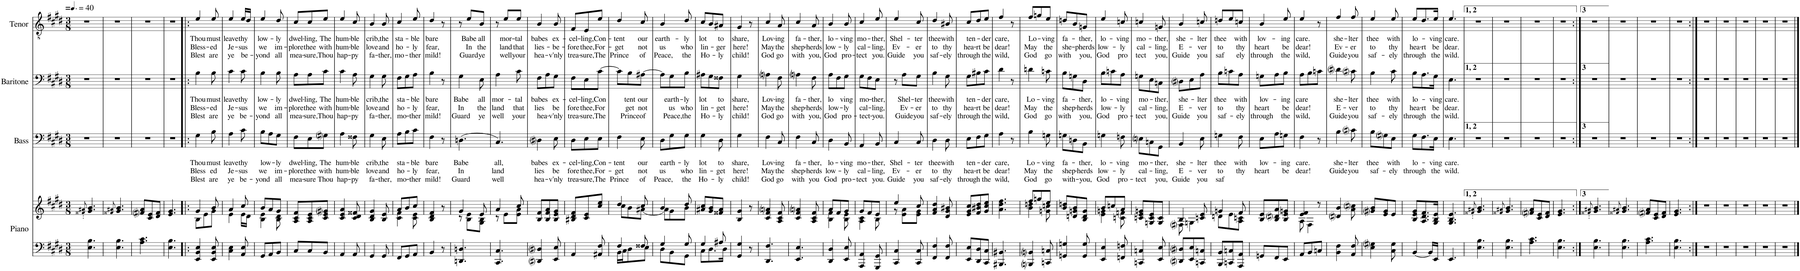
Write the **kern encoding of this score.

**kern	**kern	**kern	**text	**text	**text	**kern	**text	**text	**text	**kern	**text	**text	**text
*part4	*part4	*part3	*part3	*part3	*part3	*part2	*part2	*part2	*part2	*part1	*part1	*part1	*part1
*staff5	*staff4	*staff3	*staff3	*staff3	*staff3	*staff2	*staff2	*staff2	*staff2	*staff1	*staff1	*staff1	*staff1
*I"Piano	*	*I"Bass	*	*	*	*I"Baritone	*	*	*	*I"Tenor	*	*	*
*I'Pno	*	*I'B	*	*	*	*	*	*	*	*I'T	*	*	*
*clefF4	*clefG2	*clefF4	*	*	*	*clefF4	*	*	*	*clefGv2	*	*	*
*k[f#c#g#d#]	*k[f#c#g#d#]	*k[f#c#g#d#]	*	*	*	*k[f#c#g#d#]	*	*	*	*k[f#c#g#d#]	*	*	*
*E:	*E:	*E:	*	*	*	*E:	*	*	*	*E:	*	*	*
*M3/8	*M3/8	*M3/8	*	*	*	*M3/8	*	*	*	*M3/8	*	*	*
=1	=1	=1	=1	=1	=1	=1	=1	=1	=1	=1	=1	=1	=1
.	8qf##X/' 8qa#X/'	.	.	.	.	.	.	.	.	.	.	.	.
!	!	!	!	!	!	!	!	!	!	!LO:TX:a:B:t==	!	!	!
!	!	!	!	!	!	!	!	!	!	!LO:TX:a:t=[quarter]	!	!	!
!	!	!	!	!	!	!	!	!	!	!LO:TX:a:t== 40	!	!	!
4.E\ 4.B\	4.g#/ 4.b/	4.r	.	.	.	4.r	.	.	.	4.r	.	.	.
=2	=2	=2	=2	=2	=2	=2	=2	=2	=2	=2	=2	=2	=2
.	8qf##X/ 8qa#X/	.	.	.	.	.	.	.	.	.	.	.	.
4.E\ 4.B\	4.g#/ 4.b/	4.r	.	.	.	4.r	.	.	.	4.r	.	.	.
=3	=3	=3	=3	=3	=3	=3	=3	=3	=3	=3	=3	=3	=3
4.A\ 4.c#\	8f#i/ 8a/L	4.r	.	.	.	4.r	.	.	.	4.r	.	.	.
.	8c#/ 8e/	.	.	.	.	.	.	.	.	.	.	.	.
.	8d#/ 8f#/J	.	.	.	.	.	.	.	.	.	.	.	.
=4	=4	=4	=4	=4	=4	=4	=4	=4	=4	=4	=4	=4	=4
4.E\ 4.B\	4.e/ 4.g#/	4.r	.	.	.	4.r	.	.	.	4.r	.	.	.
=5!|:	=5!|:	=5!|:	=5!|:	=5!|:	=5!|:	=5!|:	=5!|:	=5!|:	=5!|:	=5!|:	=5!|:	=5!|:	=5!|:
*	*^	*	*	*	*	*	*	*	*	*	*	*	*
!	!	!	!	!LO:LY:b	!LO:LY:b	!LO:LY:b	!	!LO:LY:b	!LO:LY:b	!LO:LY:b	!	!LO:LY:b	!LO:LY:b	!LO:LY:b
4EE/ 4BB/ 4E/	4g#/	8B\L	4G#\	Thou	Bless	Blest	4B\	Thou	Bless-	Blest	4e/	Thou	Bless-	Blest
.	.	8e\	.	.	.	.	.	.	.	.	.	.	.	.
!	!	!	!	!LO:LY:b	!LO:LY:b	!LO:LY:b	!	!LO:LY:b	!LO:LY:b	!LO:LY:b	!	!LO:LY:b	!LO:LY:b	!LO:LY:b
8EE/ 8BB/ 8E/	8b/	8g#\J	8B\	must	ed	are	8B\	must	-ed	are	8e/	must	-ed	are
=6	=6	=6	=6	=6	=6	=6	=6	=6	=6	=6	=6	=6	=6	=6
!	!	!	!	!LO:LY:b	!LO:LY:b	!LO:LY:b	!	!LO:LY:b	!LO:LY:b	!LO:LY:b	!	!LO:LY:b	!LO:LY:b	!LO:LY:b
4C#\ 4E\	4a/	4e\	4A\	leave	Je-	ye	4c#\	leave	Je-	ye	4e/	leave	Je-	ye
!	!	!	!	!LO:LY:b	!LO:LY:b	!LO:LY:b	!	!LO:LY:b	!LO:LY:b	!LO:LY:b	!	!LO:LY:b	!LO:LY:b	!LO:LY:b
8AA/ 8E/	8cc#/	16e\LL	8c#\	thy	-sus	be-	8c#\	thy	-sus	be-	16e/LL	thy	-sus	be-
.	.	16d#\JJ	.	.	.	.	.	.	.	.	16d#/JJ	.	.	.
=7	=7	=7	=7	=7	=7	=7	=7	=7	=7	=7	=7	=7	=7	=7
!	!	!	!	!LO:LY:b	!LO:LY:b	!LO:LY:b	!	!LO:LY:b	!LO:LY:b	!LO:LY:b	!	!LO:LY:b	!LO:LY:b	!LO:LY:b
8GG#/L	8b/L	4B\ 4e\	8B\L	low-	we	-yond	4B\	low-	we	-yond	4e/	low-	we	-yond
8AA/	8a/	.	8A\	.	.	.	.	.	.	.	.	.	.	.
!	!	!	!	!LO:LY:b	!LO:LY:b	!LO:LY:b	!	!LO:LY:b	!LO:LY:b	!LO:LY:b	!	!LO:LY:b	!LO:LY:b	!LO:LY:b
8BB/J	8g#/J	8B\ 8d#\	8G#\J	-ly	im-	all	8B\	-ly	im-	all	8d#/	-ly	im-	all
=8	=8	=8	=8	=8	=8	=8	=8	=8	=8	=8	=8	=8	=8	=8
!	!	!	!	!LO:LY:b	!LO:LY:b	!LO:LY:b	!	!LO:LY:b	!LO:LY:b	!LO:LY:b	!	!LO:LY:b	!LO:LY:b	!LO:LY:b
*	*v	*v	*	*	*	*	*	*	*	*	*	*	*	*
8C#/L	8A/ 8c#/ 8f#/L	8F#\L	dwel-	-plore	mea-	8A\L	dwel-	-plore	mea-	8c#/L	dwel-	-plore	mea-
!	!	!	!LO:LY:b	!LO:LY:b	!LO:LY:b	!	!LO:LY:b	!LO:LY:b	!LO:LY:b	!	!LO:LY:b	!LO:LY:b	!LO:LY:b
8C#/	8A/ 8c#/ 8e/	8E\	-ling,	thee	-sure	8A\	-ling,	thee	-sure,	8c#/	-ling,	thee	-sure,
!	!	!	!LO:LY:b	!LO:LY:b	!LO:LY:b	!	!LO:LY:b	!LO:LY:b	!LO:LY:b	!	!LO:LY:b	!LO:LY:b	!LO:LY:b
8BB/J	8c#/ 8e/ 8g#i/J	8G#i\J	The	with	Thou	8c#\J	The	with	Thou	8e/J	The	with	Thou
=9	=9	=9	=9	=9	=9	=9	=9	=9	=9	=9	=9	=9	=9
!	!	!	!LO:LY:b	!LO:LY:b	!LO:LY:b	!	!LO:LY:b	!LO:LY:b	!LO:LY:b	!	!LO:LY:b	!LO:LY:b	!LO:LY:b
4AA/	4c#/ 4e/ 4a/	4A\	hum-	hum-	hap-	4c#\	hum-	hum-	hap-	4e/	hum-	hum-	hap-
!	!	!	!LO:LY:b	!LO:LY:b	!LO:LY:b	!	!LO:LY:b	!LO:LY:b	!LO:LY:b	!	!LO:LY:b	!LO:LY:b	!LO:LY:b
8AA/	8c#/ 8d#/ 8f##X/	8F##X\	-ble	-ble	-py	8A\	-ble	-ble	-py	8c#/	-ble	-ble	-py
=10	=10	=10	=10	=10	=10	=10	=10	=10	=10	=10	=10	=10	=10
!	!	!	!LO:LY:b	!LO:LY:b	!LO:LY:b	!	!LO:LY:b	!LO:LY:b	!LO:LY:b	!	!LO:LY:b	!LO:LY:b	!LO:LY:b
4GG#/	4B/ 4d#/ 4g#/	4G#\	crib,	love	fa-	4G#\	crib,	love	fa-	4B/	crib,	love	fa-
!	!	!	!LO:LY:b	!LO:LY:b	!LO:LY:b	!	!LO:LY:b	!LO:LY:b	!LO:LY:b	!	!LO:LY:b	!LO:LY:b	!LO:LY:b
8GG#/	8B/ 8e/	8E\	the	and	-ther,	8G#\	the	and	-ther,	8B/	the	and	-ther,
=11	=11	=11	=11	=11	=11	=11	=11	=11	=11	=11	=11	=11	=11
*	*^	*	*	*	*	*	*	*	*	*	*	*	*
!	!	!	!	!LO:LY:b	!LO:LY:b	!LO:LY:b	!	!LO:LY:b	!LO:LY:b	!LO:LY:b	!	!LO:LY:b	!LO:LY:b	!LO:LY:b
8FF#/L	8a/L	4c#\ 4f#\	8A\L	sta-	ho-	mo-	8F#\L	sta-	ho-	mo-	4c#/	sta-	ho-	mo-
8GG#/	8b/	.	8B\	.	.	.	8G#\	.	.	.	.	.	.	.
!	!	!	!	!LO:LY:b	!LO:LY:b	!LO:LY:b	!	!LO:LY:b	!LO:LY:b	!LO:LY:b	!	!LO:LY:b	!LO:LY:b	!LO:LY:b
8AA/J	8cc#/J	8c#\ 8e\	8c#\J	-ble	-ly	-ther	8A\J	-ble	-ly	-ther	8e/	-ble	-ly	-ther
=12	=12	=12	=12	=12	=12	=12	=12	=12	=12	=12	=12	=12	=12	=12
!	!	!	!	!LO:LY:b	!LO:LY:b	!LO:LY:b	!	!LO:LY:b	!LO:LY:b	!LO:LY:b	!	!LO:LY:b	!LO:LY:b	!LO:LY:b
*	*v	*v	*	*	*	*	*	*	*	*	*	*	*	*
4BB/	4B/ 4d#/ 4f#/	4F#\	bare	fear,	mild!	4B\	bare	fear,	mild!	4d#/	bare	fear,	mild!
8r	8r	8r	.	.	.	8r	.	.	.	8r	.	.	.
=13	=13	=13	=13	=13	=13	=13	=13	=13	=13	=13	=13	=13	=13
*	*^	*	*	*	*	*	*	*	*	*	*	*	*
!	!	!	!	!LO:LY:b	!LO:LY:b	!LO:LY:b	!	!LO:LY:b	!LO:LY:b	!LO:LY:b	!	!	!	!
4.DDn/ 4.Dn/	4g#/	8r	(4.Dn\	Babe	In	Guard	4G#\	Babe	In	Guard	8r	.	.	.
!	!	!	!	!	!	!	!	!	!	!	!	!LO:LY:b	!LO:LY:b	!LO:LY:b
.	.	8B\ 8e\L	.	.	.	.	.	.	.	.	8e/L	Babe	In	Guard
!	!	!	!	!	!	!	!	!LO:LY:b	!LO:LY:b	!LO:LY:b	!	!LO:LY:b	!LO:LY:b	!LO:LY:b
.	8e/	8G#\ 8B\J	.	.	.	.	8E\	all	the	ye	8B/J	all	the	ye
=14	=14	=14	=14	=14	=14	=14	=14	=14	=14	=14	=14	=14	=14	=14
!	!	!	!	!LO:LY:b	!LO:LY:b	!LO:LY:b	!	!LO:LY:b	!LO:LY:b	!LO:LY:b	!	!	!	!
4.CC#/ 4.C#/	4a/	8r	4.C#/)	all,	land	well	4A\	mor-	land	well	8r	.	.	.
!	!	!	!	!	!	!	!	!	!	!	!	!LO:LY:b	!LO:LY:b	!LO:LY:b
.	.	8e\L	.	.	.	.	.	.	.	.	8e/L	mor-	land	well
!	!	!	!	!	!	!	!	!LO:LY:b	!LO:LY:b	!LO:LY:b	!	!LO:LY:b	!LO:LY:b	!LO:LY:b
.	8cc#/	8e\ 8a\J	.	.	.	.	8c#\	-tal	that	your	8e/J	-tal	that	your
=15	=15	=15	=15	=15	=15	=15	=15	=15	=15	=15	=15	=15	=15	=15
!	!	!	!	!LO:LY:b	!LO:LY:b	!LO:LY:b	!	!LO:LY:b	!LO:LY:b	!LO:LY:b	!	!LO:LY:b	!LO:LY:b	!LO:LY:b
*	*v	*v	*	*	*	*	*	*	*	*	*	*	*	*
4DD#i/ 4D#i/	8B/ 8f#/L	4D#i\	babes	lies	hea-	8F#\L	babes	lies	hea-	4B/	babes	lies-	hea-
.	8B/ 8f#/ 8a/	.	.	.	.	8A\	.	.	.	.	.	.	.
!	!	!	!LO:LY:b	!LO:LY:b	!LO:LY:b	!	!LO:LY:b	!LO:LY:b	!LO:LY:b	!	!LO:LY:b	!LO:LY:b	!LO:LY:b
8EE/ 8E/	8B/ 8e/ 8g#/J	8E\	ex-	be	-v'nly	8G#\J	ex-	be	-v'nly	8B/	ex-	-be-	-v'nly
=16	=16	=16	=16	=16	=16	=16	=16	=16	=16	=16	=16	=16	=16
!	!	!	!LO:LY:b	!LO:LY:b	!LO:LY:b	!	!LO:LY:b	!LO:LY:b	!LO:LY:b	!	!LO:LY:b	!LO:LY:b	!LO:LY:b
4AA/	8B#X/ 8d#/ 8f#/L	8D#\L	-cel-	fore	trea-	8F#\L	-cel-	fore	trea-	8F#/L	-cel-	-fore	trea-
!	!	!	!LO:LY:b	!LO:LY:b	!LO:LY:b	!	!LO:LY:b	!LO:LY:b	!LO:LY:b	!	!LO:LY:b	!LO:LY:b	!LO:LY:b
.	8c#/ 8e/	8E\	-ling,	thee,	-sure,	8E\	-ling,	thee,	-sure,	8E/	-ling,	thee,	-sure,
!	!	!	!LO:LY:b	!LO:LY:b	!LO:LY:b	!	!LO:LY:b	!LO:LY:b	!LO:LY:b	!	!LO:LY:b	!LO:LY:b	!LO:LY:b
8AA#X/ 8F#/	8cc#/ 8ee/J	8E\J	Con-	For-	The	[8c#\J	Con	For	The	8e/J	Con-	For-	The
=17	=17	=17	=17	=17	=17	=17	=17	=17	=17	=17	=17	=17	=17
*^	*^	*	*	*	*	*	*	*	*	*	*	*	*
!	!	!	!	!	!LO:LY:b	!LO:LY:b	!LO:LY:b	!	!	!	!	!	!LO:LY:b	!LO:LY:b	!LO:LY:b
4F#/	16BB\LL	4dd#/	8cc#\L	4F#\	-tent	-get	Prince	8c#\L]	.	.	.	4d#/	-tent	-get	Prince
.	16C#\J	.	.	.	.	.	.	.	.	.	.	.	.	.	.
!	!	!	!	!	!	!	!	!	!LO:LY:b	!LO:LY:b	!LO:LY:b	!	!	!	!
.	8D#\	.	8b\	.	.	.	.	8B\	tent	get	Prince	.	.	.	.
!	!	!	!	!	!LO:LY:b	!LO:LY:b	!LO:LY:b	!	!LO:LY:b	!LO:LY:b	!LO:LY:b	!	!LO:LY:b	!LO:LY:b	!LO:LY:b
8F##X/	8E\J	8cc#/	[8a#X\J	8E\	our	not	of	[8A#X\J	our	not	of	8c#/	our	not	of
=18	=18	=18	=18	=18	=18	=18	=18	=18	=18	=18	=18	=18	=18	=18	=18
!	!	!	!	!	!LO:LY:b	!LO:LY:b	!LO:LY:b	!	!	!	!	!	!LO:LY:b	!LO:LY:b	!LO:LY:b
4G#/	8D#\L	4b/	8a#\L]	8D#\L	earth-	us	Peace,	8A#\L]	.	.	.	4B/	earth-	us	Peace,
!	!	!	!	!	!	!	!	!	!LO:LY:b	!LO:LY:b	!LO:LY:b	!	!	!	!
.	8BB\	.	8g#\	8G#\	.	.	.	8G#\	earth-	us	Peace,	.	.	.	.
!	!	!	!	!	!LO:LY:b	!LO:LY:b	!LO:LY:b	!	!LO:LY:b	!LO:LY:b	!LO:LY:b	!	!LO:LY:b	!LO:LY:b	!LO:LY:b
8G#/	8GG#\J	8dd#/	8b\J	8G#\J	-ly	who	the	8B\J	-ly	who	the	8d#/	-ly	who	the
=19	=19	=19	=19	=19	=19	=19	=19	=19	=19	=19	=19	=19	=19	=19	=19
!	!	!	!	!	!LO:LY:b	!LO:LY:b	!LO:LY:b	!	!LO:LY:b	!LO:LY:b	!LO:LY:b	!	!LO:LY:b	!LO:LY:b	!LO:LY:b
*	*	*v	*v	*	*	*	*	*	*	*	*	*	*	*	*
4G#/	8C#\L	8a#X/ 8cc#/L	4G#\	lot	lin-	Ho-	8A#X\L	lot	lin-	Ho-	8c#/L	lot	lin-	Ho-
.	8.D#\	8g#/ 8b/	.	.	.	.	8G#\	.	.	.	8B/	.	.	.
!	!	!	!	!LO:LY:b	!LO:LY:b	!LO:LY:b	!	!LO:LY:b	!LO:LY:b	!LO:LY:b	!	!LO:LY:b	!LO:LY:b	!LO:LY:b
8A#X/	.	8f##X/ 8a#/J	8D#\	to	-get	-ly	8F##X\J	to	-get	-ly	8A#X/J	to	-ger	-ly
.	16D#\Jk	.	.	.	.	.	.	.	.	.	.	.	.	.
=20	=20	=20	=20	=20	=20	=20	=20	=20	=20	=20	=20	=20	=20	=20
!	!	!	!	!LO:LY:b	!LO:LY:b	!LO:LY:b	!	!LO:LY:b	!LO:LY:b	!LO:LY:b	!	!LO:LY:b	!LO:LY:b	!LO:LY:b
*v	*v	*	*	*	*	*	*	*	*	*	*	*	*	*
4GG#/ 4G#/	4B/ 4g#/	4G#\	share,	here!	child!	4G#\	share,	here!	child!	4G#/	share,	here!	child!
8r	8r	8ryy	.	.	.	8ryy	.	.	.	8r	.	.	.
=21	=21	=21	=21	=21	=21	=21	=21	=21	=21	=21	=21	=21	=21
!	!	!	!LO:LY:b	!LO:LY:b	!LO:LY:b	!	!LO:LY:b	!LO:LY:b	!LO:LY:b	!	!LO:LY:b	!LO:LY:b	!LO:LY:b
4.DD#/ 4.F#/	4c#/ 4f#/ 4ani/	4F#\	Lov-	May	God	4Ani\	Lov-	May	God	4c#/	Lov-	May	God
!	!	!	!LO:LY:b	!LO:LY:b	!LO:LY:b	!	!LO:LY:b	!LO:LY:b	!LO:LY:b	!	!LO:LY:b	!LO:LY:b	!LO:LY:b
.	8A/ 8c#/ 8f#/	8C#/	-ing	the	go	8F#\	-ing	the	go	8A/	-ing	the	go
=22	=22	=22	=22	=22	=22	=22	=22	=22	=22	=22	=22	=22	=22
!	!	!	!LO:LY:b	!LO:LY:b	!LO:LY:b	!	!LO:LY:b	!LO:LY:b	!LO:LY:b	!	!LO:LY:b	!LO:LY:b	!LO:LY:b
4.EE/ 4.E/	4c#/ 4f#/ 4ani/	4F#\	fa-	shep-	with	4Ani\	fa-	shep-	with	4c#/	fa-	shep-	with
!	!	!	!LO:LY:b	!LO:LY:b	!LO:LY:b	!	!LO:LY:b	!LO:LY:b	!LO:LY:b	!	!LO:LY:b	!LO:LY:b	!LO:LY:b
.	8A/ 8c#/ 8f#/	8C#/	-ther,	-herds	you	8F#\	-ther,	-herds	you,	8A/	-ther,	-herds	you,
=23	=23	=23	=23	=23	=23	=23	=23	=23	=23	=23	=23	=23	=23
*	*^	*	*	*	*	*	*	*	*	*	*	*	*
!	!	!	!	!LO:LY:b	!LO:LY:b	!LO:LY:b	!	!LO:LY:b	!LO:LY:b	!LO:LY:b	!	!LO:LY:b	!LO:LY:b	!LO:LY:b
4DD#/ 4D#/	8a/L	4B\ 4f#\	4D#\	lo-	low-	God	8A\L	lo	low-	God	4B/	lo-	low-	God
.	8f#/	.	.	.	.	.	8F#\	.	.	.	.	.	.	.
!	!	!	!	!LO:LY:b	!LO:LY:b	!LO:LY:b	!	!LO:LY:b	!LO:LY:b	!LO:LY:b	!	!LO:LY:b	!LO:LY:b	!LO:LY:b
8EE/ 8E/	8g#/J	8B\ 8e\	8BB/	-ving	-ly	pro-	8G#\J	ving	-ly	pro-	8B/	-ving	-ly	pro-
=24	=24	=24	=24	=24	=24	=24	=24	=24	=24	=24	=24	=24	=24	=24
!	!	!	!	!LO:LY:b	!LO:LY:b	!LO:LY:b	!	!LO:LY:b	!LO:LY:b	!LO:LY:b	!	!LO:LY:b	!LO:LY:b	!LO:LY:b
4AAA/ 4AA/	8g#/L	4A\ 4c#\	4AA/	mo-	cal-	-tect	8G#\L	mo-	cal-	-tect-	4c#/	mo-	cal-	-tect
.	8f#/	.	.	.	.	.	8F#\	.	.	.	.	.	.	.
!	!	!	!	!LO:LY:b	!LO:LY:b	!LO:LY:b	!	!LO:LY:b	!LO:LY:b	!LO:LY:b	!	!LO:LY:b	!LO:LY:b	!LO:LY:b
8GGG#/ 8GG#/	8e/J	8B\	8BB/	-ther,	-ling,	you.	8E\J	-ther,	-ling,	-you.	8e/	-ther,	-ling,	you.
=25	=25	=25	=25	=25	=25	=25	=25	=25	=25	=25	=25	=25	=25	=25
!	!	!	!	!LO:LY:b	!LO:LY:b	!LO:LY:b	!	!	!	!	!	!LO:LY:b	!LO:LY:b	!LO:LY:b
4CC#/ 4C#/	4ee/	8r	4C#/	Shel-	Ev-	Guide	8r	.	.	.	4e/	Shel-	Ev-	Guide
!	!	!	!	!	!	!	!	!LO:LY:b	!LO:LY:b	!LO:LY:b	!	!	!	!
.	.	8e\ 8a\L	.	.	.	.	8A\L	Shel-	Ev-	Guide	.	.	.	.
!	!	!	!	!LO:LY:b	!LO:LY:b	!LO:LY:b	!	!LO:LY:b	!LO:LY:b	!LO:LY:b	!	!LO:LY:b	!LO:LY:b	!LO:LY:b
8CC#/ 8C#/	8cc#/	8e\ 8g#\J	8C#/	-ter	-er	you	8G#\J	-ter	-er	you	8c#/	-ter	-er	you
=26	=26	=26	=26	=26	=26	=26	=26	=26	=26	=26	=26	=26	=26	=26
!	!	!	!	!LO:LY:b	!LO:LY:b	!LO:LY:b	!	!LO:LY:b	!LO:LY:b	!LO:LY:b	!	!LO:LY:b	!LO:LY:b	!LO:LY:b
*	*v	*v	*	*	*	*	*	*	*	*	*	*	*	*
4FF#/ 4F#/	4f#/ 4a/ 4dd#/	4D#\	thee	to	saf-	4B\	thee	to	saf-	4d#/	thee	to	saf-
!	!	!	!LO:LY:b	!LO:LY:b	!LO:LY:b	!	!LO:LY:b	!LO:LY:b	!LO:LY:b	!	!LO:LY:b	!LO:LY:b	!LO:LY:b
8FF#/ 8F#/	8d#/ 8g#/ 8b#X/	8D#\	with	thy	-ely	8G#\	with	thy	-ely	8B#X/	with	thy	-ely
=27	=27	=27	=27	=27	=27	=27	=27	=27	=27	=27	=27	=27	=27
!	!	!	!LO:LY:b	!LO:LY:b	!LO:LY:b	!	!LO:LY:b	!LO:LY:b	!LO:LY:b	!	!LO:LY:b	!LO:LY:b	!LO:LY:b
8EE/ 8E/L	8e/ 8g#/ 8cc#/L	8E\L	ten-	hea-	through	8G#\L	ten-	hea-	through	8c#/L	ten-	hea-	through
!	!	!	!	!LO:LY:b	!	!	!	!LO:LY:b	!	!	!	!LO:LY:b	!
8DD#/ 8D#/	8f#/ 8b#X/ 8dd#/	8F#\	.	-rt	.	8B#X\	.	-rt	.	8d#/	.	-rt	.
!	!	!	!LO:LY:b	!LO:LY:b	!LO:LY:b	!	!LO:LY:b	!LO:LY:b	!LO:LY:b	!	!LO:LY:b	!LO:LY:b	!LO:LY:b
8CC#/ 8C#/J	8g#/ 8cc#/ 8ee/J	8G#\J	-der	be	the	8c#\J	-der	be	the	8e/J	-der	be	the
=28	=28	=28	=28	=28	=28	=28	=28	=28	=28	=28	=28	=28	=28
!	!	!	!LO:LY:b	!LO:LY:b	!LO:LY:b	!	!LO:LY:b	!LO:LY:b	!LO:LY:b	!	!LO:LY:b	!LO:LY:b	!LO:LY:b
4.BBB#X/ 4.BB#X/	4.a\ 4.dd#\ 4.ff#\	4A\	care,	dear!	wild,	4d#\	care,	dear!	wild,	4f#/	care,	dear!	wild,
.	.	8r	.	.	.	8r	.	.	.	8r	.	.	.
=29	=29	=29	=29	=29	=29	=29	=29	=29	=29	=29	=29	=29	=29
*	*^	*	*	*	*	*	*	*	*	*	*	*	*
!	!	!	!	!LO:LY:b	!LO:LY:b	!LO:LY:b	!	!LO:LY:b	!LO:LY:b	!LO:LY:b	!	!LO:LY:b	!LO:LY:b	!LO:LY:b
4BBBni/ 4BBni/	8ff#/L	4b\ 4ddn\	4B\	Lo-	May	God	4dn\	Lo-	May	God	8f#/L	Lo-	May	God
.	8ggn/	.	.	.	.	.	.	.	.	.	8gn/	.	.	.
!	!	!	!	!LO:LY:b	!LO:LY:b	!LO:LY:b	!	!LO:LY:b	!LO:LY:b	!LO:LY:b	!	!LO:LY:b	!LO:LY:b	!LO:LY:b
8CCn/ 8Cn/	8ee/J	8gn\ 8ccn\	8Gn\	-ving	the	go	8cn\	-ving	the	go	8e/J	-ving	the	go
=30	=30	=30	=30	=30	=30	=30	=30	=30	=30	=30	=30	=30	=30	=30
!	!	!	!	!LO:LY:b	!LO:LY:b	!LO:LY:b	!	!LO:LY:b	!LO:LY:b	!LO:LY:b	!	!LO:LY:b	!LO:LY:b	!LO:LY:b
*	*v	*v	*	*	*	*	*	*	*	*	*	*	*	*
4GGn/ 4Gn/	8b/ 8ddn/L	8Gn\L	fa-	shep-	with-	8B\L	fa-	shep-	with	8dn/L	fa-	she-	with
.	8dn/ 8gn/ 8b/	8Dn\	.	.	.	8Gn\	.	.	.	8B/	.	.	.
!	!	!	!LO:LY:b	!LO:LY:b	!LO:LY:b	!	!LO:LY:b	!LO:LY:b	!LO:LY:b	!	!LO:LY:b	!LO:LY:b	!LO:LY:b
8GG/ 8G/	8B/ 8d/ 8g/J	8BB\J	-ther,	-herds	-you,	8D#\J	-ther,	-herds	you,	8Gn/J	-ther,	-pherds	you,
=31	=31	=31	=31	=31	=31	=31	=31	=31	=31	=31	=31	=31	=31
*	*^	*	*	*	*	*	*	*	*	*	*	*	*
!	!	!	!	!LO:LY:b	!LO:LY:b	!LO:LY:b	!	!LO:LY:b	!LO:LY:b	!LO:LY:b	!	!LO:LY:b	!LO:LY:b	!LO:LY:b
4EE/ 4E/	8b/L	4e\ 4gn\	4Gn\	lo-	low-	God	8B\L	lo-	low-	God	4e/	lo-	low-	God
.	8ccn/	.	.	.	.	.	8cn\	.	.	.	.	.	.	.
!	!	!	!	!LO:LY:b	!LO:LY:b	!LO:LY:b	!	!LO:LY:b	!LO:LY:b	!LO:LY:b	!	!LO:LY:b	!LO:LY:b	!LO:LY:b
8FFn/ 8Fn/	8a/J	8cn\ 8fn\	8Fn\	-ving	-ly	pro-	8A\J	-ving	-ly	pro-	8cn/	-ving	-ly	pro
=32	=32	=32	=32	=32	=32	=32	=32	=32	=32	=32	=32	=32	=32	=32
!	!	!	!	!LO:LY:b	!LO:LY:b	!LO:LY:b	!	!LO:LY:b	!LO:LY:b	!LO:LY:b	!	!LO:LY:b	!LO:LY:b	!LO:LY:b
*	*v	*v	*	*	*	*	*	*	*	*	*	*	*	*
4CCn/ 4Cn/	8cn/ 8e/ 8gn/L	8Eni\L	mo-	cal-	-tect	8Gn\L	mo-	cal-	-tect	4cn/	mo-	cal-	tect
.	8Gn/ 8c/ 8e/	8Cn\	.	.	.	8E\	.	.	.	.	.	.	.
!	!	!	!LO:LY:b	!LO:LY:b	!LO:LY:b	!	!LO:LY:b	!LO:LY:b	!LO:LY:b	!	!LO:LY:b	!LO:LY:b	!LO:LY:b
8EE/ 8E/	8G/ 8c/J	8GG#\J	-ther,	-ling,	you,	8Cn\J	-ther,	-ling,	you,	8Gn/	-ther,	-ling,	you,
=33	=33	=33	=33	=33	=33	=33	=33	=33	=33	=33	=33	=33	=33
*	*^	*	*	*	*	*	*	*	*	*	*	*	*
!	!	!	!	!LO:LY:b	!LO:LY:b	!LO:LY:b	!	!LO:LY:b	!LO:LY:b	!LO:LY:b	!	!LO:LY:b	!LO:LY:b	!LO:LY:b
8DD#i/ 8D#i/L	4B/	8F#i\	4BB/	she-	E-	Guide	8D#i\L	she-	E-	Guide	4B/	she-	E-	Guide
8EE/ 8E/	.	4Gn\	.	.	.	.	8E\	.	.	.	.	.	.	.
!	!	!	!	!LO:LY:b	!LO:LY:b	!LO:LY:b	!	!LO:LY:b	!LO:LY:b	!LO:LY:b	!	!LO:LY:b	!LO:LY:b	!LO:LY:b
8CCn/ 8Cn/J	8cn/ 8e/	.	8E\	-lter	-ver	you	8A\J	-lter	-ver	you	8cn/	-lter	-ver	you
=34	=34	=34	=34	=34	=34	=34	=34	=34	=34	=34	=34	=34	=34	=34
!	!	!	!	!LO:LY:b	!LO:LY:b	!LO:LY:b	!	!LO:LY:b	!LO:LY:b	!LO:LY:b	!	!LO:LY:b	!LO:LY:b	!LO:LY:b
8BBB/ 8BB/L	4gn/	8dn\L	4Gn\	thee	to	saf	8B\L	thee	to	saf-	8dn/L	thee	to	saf
8CCn/ 8Cn/	.	8e\	.	.	.	.	8cn\	.	.	.	8e/	.	.	.
!	!	!	!	!LO:LY:b	!LO:LY:b	!	!	!LO:LY:b	!LO:LY:b	!LO:LY:b	!	!LO:LY:b	!LO:LY:b	!LO:LY:b
8AAA/ 8AA/J	8f#/	8A\ 8cn\J	8F#\	with	thy	.	8A\J	with	thy	-ely	8cn/J	with	thy	ely
=35	=35	=35	=35	=35	=35	=35	=35	=35	=35	=35	=35	=35	=35	=35
!	!	!	!	!LO:LY:b	!LO:LY:b	!	!	!LO:LY:b	!LO:LY:b	!LO:LY:b	!	!LO:LY:b	!LO:LY:b	!LO:LY:b
*	*v	*v	*	*	*	*	*	*	*	*	*	*	*	*
8GGn/L	8B/ 8e/L	8E\L	lov-	heart	.	8Gn\L	lov-	heart	through	4B/	lov-	heart	through
8FF#/	8B/ 8d#i/ 8a/	8A\	.	.	.	8A\	.	.	.	.	.	.	.
!	!	!	!LO:LY:b	!LO:LY:b	!	!	!LO:LY:b	!LO:LY:b	!LO:LY:b	!	!LO:LY:b	!LO:LY:b	!LO:LY:b
8EE/J	8B/ 8e/ 8gn/J	8Gn\J	-ing	be	.	8B\J	-ing	be	the	8e/	-ing	be	the
=36	=36	=36	=36	=36	=36	=36	=36	=36	=36	=36	=36	=36	=36
*	*^	*	*	*	*	*	*	*	*	*	*	*	*
!	!	!	!	!LO:LY:b	!LO:LY:b	!	!	!LO:LY:b	!LO:LY:b	!LO:LY:b	!	!LO:LY:b	!LO:LY:b	!LO:LY:b
8AA/L	4e/ 4f#/	8A\	4F#\	care.	dear!	.	8A\L	care	dear!	wild,	4e/	care.	dear!	wild,
8BB/	.	4F#\	.	.	.	.	8B\	.	.	.	.	.	.	.
8Cn/J	8r	.	8r	.	.	.	8cn\J	.	.	.	8r	.	.	.
*	*v	*v	*	*	*	*	*	*	*	*	*	*	*	*
=37	=37	=37	=37	=37	=37	=37	=37	=37	=37	=37	=37	=37	=37
!	!	!	!LO:LY:b	!LO:LY:b	!	!	!LO:LY:b	!LO:LY:b	!LO:LY:b	!	!LO:LY:b	!LO:LY:b	!LO:LY:b
4BB\ 4F#\	4d#i/ 4b/	4B\	she-	Guide	.	4d#i\	she-	E-	Guide	4f#/	she-	Ev-	Guide
!	!	!	!LO:LY:b	!LO:LY:b	!	!	!LO:LY:b	!LO:LY:b	!LO:LY:b	!	!LO:LY:b	!LO:LY:b	!LO:LY:b
8AA/ 8F#/	8a\ 8cc#i\	8c#i\	-lter	you	.	8c#i\	-lter	-ver	you	8f#/	-lter	-er	you
=38	=38	=38	=38	=38	=38	=38	=38	=38	=38	=38	=38	=38	=38
!	!	!	!LO:LY:b	!LO:LY:b	!	!	!LO:LY:b	!LO:LY:b	!LO:LY:b	!	!LO:LY:b	!LO:LY:b	!LO:LY:b
4E\ 4G#i\	8g#i/ 8b/L	8B\L	thee	saf-	.	4B\	thee	to	saf-	4e/	thee	to	saf-
.	8e/ 8g#/	8G#i\	.	.	.	.	.	.	.	.	.	.	.
!	!	!	!LO:LY:b	!LO:LY:b	!	!	!LO:LY:b	!LO:LY:b	!LO:LY:b	!	!LO:LY:b	!LO:LY:b	!LO:LY:b
8C#\ 8G#\	8e/J	8E\J	with	-ely	.	8c#\	with	thy	-ely	8e/	with	thy	-ely
=39	=39	=39	=39	=39	=39	=39	=39	=39	=39	=39	=39	=39	=39
!	!	!	!LO:LY:b	!LO:LY:b	!	!	!LO:LY:b	!LO:LY:b	!LO:LY:b	!	!LO:LY:b	!LO:LY:b	!LO:LY:b
[4BB/	8B/ 8e/ 8g#/L	8G#\L	lo-	through	.	8B\L	lo-	hea-	through	8e/L	lo-	hea-	through
!	!	!	!	!	!	!	!	!LO:LY:b	!	!	!	!LO:LY:b	!
.	8.A/ 8.d#/ 8.f#/	8.F#\	.	.	.	8.A\	.	-rt	.	8.d#/	.	-rt	.
16BB/LL]	.	.	.	.	.	.	.	.	.	.	.	.	.
!	!	!	!LO:LY:b	!LO:LY:b	!	!	!LO:LY:b	!LO:LY:b	!LO:LY:b	!	!LO:LY:b	!LO:LY:b	!LO:LY:b
16EE/JJ	16G#/ 16B/ 16e/Jk	16E\Jk	-ving	the	.	16G#\Jk	-ving	be	the	16e/Jk	-ving	be	the
=40	=40	=40	=40	=40	=40	=40	=40	=40	=40	=40	=40	=40	=40
!	!	!	!LO:LY:b	!LO:LY:b	!	!	!LO:LY:b	!LO:LY:b	!LO:LY:b	!	!LO:LY:b	!LO:LY:b	!LO:LY:b
4.EE/	4.G#/ 4.B/ 4.e/	4.E\	care.	wild.	.	4.E\	care.	dear.	wild.	4.e/	care.	dear.	wild.
=41	=41	=41	=41	=41	=41	=41	=41	=41	=41	=41	=41	=41	=41
.	8qf##X/' 8qa#X/'	.	.	.	.	.	.	.	.	.	.	.	.
4.E\ 4.B\	4.g#/ 4.b/	4.r	.	.	.	4.r	.	.	.	4.r	.	.	.
=42	=42	=42	=42	=42	=42	=42	=42	=42	=42	=42	=42	=42	=42
.	8qf##X/ 8qa#X/	.	.	.	.	.	.	.	.	.	.	.	.
4.E\ 4.B\	4.g#/ 4.b/	4.r	.	.	.	4.r	.	.	.	4.r	.	.	.
=43	=43	=43	=43	=43	=43	=43	=43	=43	=43	=43	=43	=43	=43
4.A\ 4.c#\	8f#i/ 8a/L	4.r	.	.	.	4.r	.	.	.	4.r	.	.	.
.	8c#/ 8e/	.	.	.	.	.	.	.	.	.	.	.	.
.	8d#/ 8f#/J	.	.	.	.	.	.	.	.	.	.	.	.
=44	=44	=44	=44	=44	=44	=44	=44	=44	=44	=44	=44	=44	=44
4.E\ 4.B\	4.e/ 4.g#/	4.r	.	.	.	4.r	.	.	.	4.r	.	.	.
=45:|!	=45:|!	=45:|!	=45:|!	=45:|!	=45:|!	=45:|!	=45:|!	=45:|!	=45:|!	=45:|!	=45:|!	=45:|!	=45:|!
.	8qf##X/' 8qa#X/'	.	.	.	.	.	.	.	.	.	.	.	.
4.E\ 4.B\	4.g#/ 4.b/	4.r	.	.	.	4.r	.	.	.	4.r	.	.	.
=46	=46	=46	=46	=46	=46	=46	=46	=46	=46	=46	=46	=46	=46
.	8qf##X/ 8qa#X/	.	.	.	.	.	.	.	.	.	.	.	.
4.E\ 4.B\	4.g#/ 4.b/	4.r	.	.	.	4.r	.	.	.	4.r	.	.	.
=47	=47	=47	=47	=47	=47	=47	=47	=47	=47	=47	=47	=47	=47
4.A\ 4.c#\	8f#i/ 8a/L	4.r	.	.	.	4.r	.	.	.	4.r	.	.	.
.	8c#/ 8e/	.	.	.	.	.	.	.	.	.	.	.	.
.	8d#/ 8f#/J	.	.	.	.	.	.	.	.	.	.	.	.
=48	=48	=48	=48	=48	=48	=48	=48	=48	=48	=48	=48	=48	=48
4.E\ 4.B\	4.e/ 4.g#/	4.r	.	.	.	4.r	.	.	.	4.r	.	.	.
=49:|!	=49:|!	=49:|!	=49:|!	=49:|!	=49:|!	=49:|!	=49:|!	=49:|!	=49:|!	=49:|!	=49:|!	=49:|!	=49:|!
4.r	4.r	4.r	.	.	.	4.r	.	.	.	4.r	.	.	.
=50	=50	=50	=50	=50	=50	=50	=50	=50	=50	=50	=50	=50	=50
4.r	4.r	4.r	.	.	.	4.r	.	.	.	4.r	.	.	.
=51	=51	=51	=51	=51	=51	=51	=51	=51	=51	=51	=51	=51	=51
4.r	4.r	4.r	.	.	.	4.r	.	.	.	4.r	.	.	.
=52	=52	=52	=52	=52	=52	=52	=52	=52	=52	=52	=52	=52	=52
4.r	4.r	4.r	.	.	.	4.r	.	.	.	4.r	.	.	.
=53	=53	=53	=53	=53	=53	=53	=53	=53	=53	=53	=53	=53	=53
4.r	4.r	4.r	.	.	.	4.r	.	.	.	4.r	.	.	.
==	==	==	==	==	==	==	==	==	==	==	==	==	==
*-	*-	*-	*-	*-	*-	*-	*-	*-	*-	*-	*-	*-	*-
